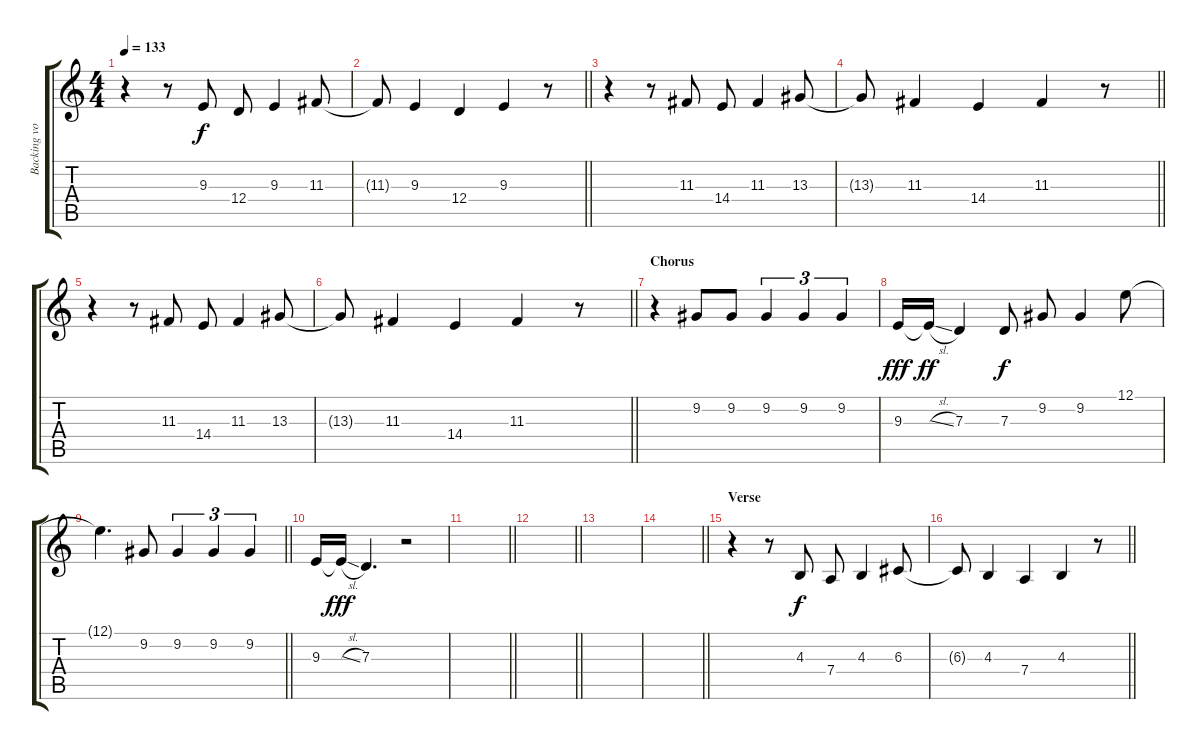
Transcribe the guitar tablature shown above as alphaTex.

\track ("Backing vocals" "Backing vo") {instrument lead2sawtooth}
\staff {score tabs}
\tuning (E4 B3 G3 D3 A2 E2) {hide}
\ts (4 4)
\tempo 133
\clef g2
\ks c
r.4{dy f} r.8 9.3.8 12.4.8 9.3.4 11.3.8 |
\barLineRight lightlight
11.3{t}.8 9.3.4 12.4.4 9.3.4 r.8 |
r.4 r.8 11.3.8 14.4.8 11.3.4 13.3.8 |
\barLineRight lightlight
13.3{t}.8 11.3.4 14.4.4 11.3.4 r.8 |
r.4 r.8 11.3.8 14.4.8 11.3.4 13.3.8 |
\barLineRight lightlight
13.3{t}.8 11.3.4 14.4.4 11.3.4 r.8 |
\section ("" "Chorus")
r.4 9.2.8 9.2.8 9.2.4{tu (3 2)} 9.2.4{tu (3 2)} 9.2.4{tu (3 2)} |
9.3.16{dy fff} 9.3{sl t}.16{dy ff} 7.3.4 7.3.8{dy f} 9.2.8 9.2.4 12.1.8 |
\barLineRight lightlight
12.1{t}.4{d} 9.2.8 9.2.4{tu (3 2)} 9.2.4{tu (3 2)} 9.2.4{tu (3 2)} |
9.3.16 9.3{sl t}.16{dy fff} 7.3.4{d} r.2 |
\barLineRight lightlight
|
\barLineRight lightlight
|
|
\barLineRight lightlight
|
\section ("" "Verse")
r.4 r.8 4.3.8{dy f} 7.4.8 4.3.4 6.3.8 |
\barLineRight lightlight
6.3{t}.8 4.3.4 7.4.4 4.3.4 r.8
